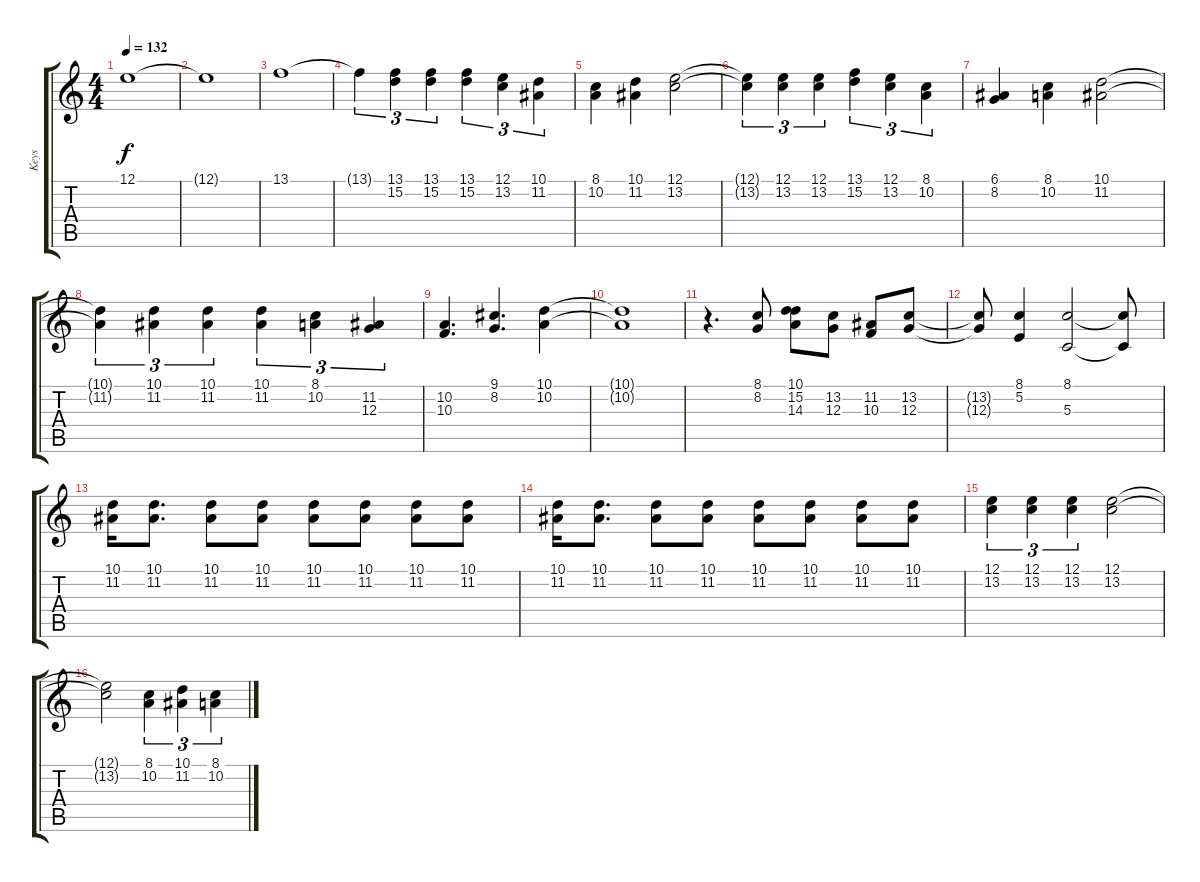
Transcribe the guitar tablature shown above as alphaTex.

\track ("Keys" "Keys") {instrument acousticgrandpiano}
\staff {score tabs}
\tuning (E4 B3 G3 D3 A2 E2) {hide}
\ts (4 4)
\tempo 132
\clef g2
\ks c
12.1{t}.1{dy f} |
12.1{t}.1 |
13.1.1 |
13.1{t}.4{tu (3 2)} (13.1 15.2).4{tu (3 2)} (13.1 15.2).4{tu (3 2)} (13.1 15.2).4{tu (3 2)} (12.1 13.2).4{tu (3 2)} (10.1 11.2).4{tu (3 2)} |
(8.1 10.2).4 (10.1 11.2).4 (12.1 13.2).2 |
(12.1{t} 13.2{t}).4{tu (3 2)} (12.1 13.2).4{tu (3 2)} (12.1 13.2).4{tu (3 2)} (13.1 15.2).4{tu (3 2)} (12.1 13.2).4{tu (3 2)} (8.1 10.2).4{tu (3 2)} |
(6.1 8.2).4 (8.1 10.2).4 (10.1 11.2).2 |
(10.1{t} 11.2{t}).4{tu (3 2)} (10.1 11.2).4{tu (3 2)} (10.1 11.2).4{tu (3 2)} (10.1 11.2).4{tu (3 2)} (8.1 10.2).4{tu (3 2)} (11.2 12.3).4{tu (3 2)} |
(10.2 10.3).4{d} (9.1 8.2).4{d} (10.1 10.2).4 |
(10.1{t} 10.2{t}).1 |
r.4{d} (8.1 8.2).8 (10.1 15.2 14.3).8 (13.2 12.3).8 (11.2 10.3).8 (13.2 12.3).8 |
(13.2{t} 12.3{t}).8 (8.1 5.2).4 (8.1 5.3).2 (8.1{t} 5.3{t}).8 |
(10.1 11.2).16 (10.1 11.2).8{d} (10.1 11.2).8 (10.1 11.2).8 (10.1 11.2).8 (10.1 11.2).8 (10.1 11.2).8 (10.1 11.2).8 |
(10.1 11.2).16 (10.1 11.2).8{d} (10.1 11.2).8 (10.1 11.2).8 (10.1 11.2).8 (10.1 11.2).8 (10.1 11.2).8 (10.1 11.2).8 |
(12.1 13.2).4{tu (3 2)} (12.1 13.2).4{tu (3 2)} (12.1 13.2).4{tu (3 2)} (12.1 13.2).2 |
(12.1{t} 13.2{t}).2 (8.1 10.2).4{tu (3 2)} (10.1 11.2).4{tu (3 2)} (8.1 10.2).4{tu (3 2)}
